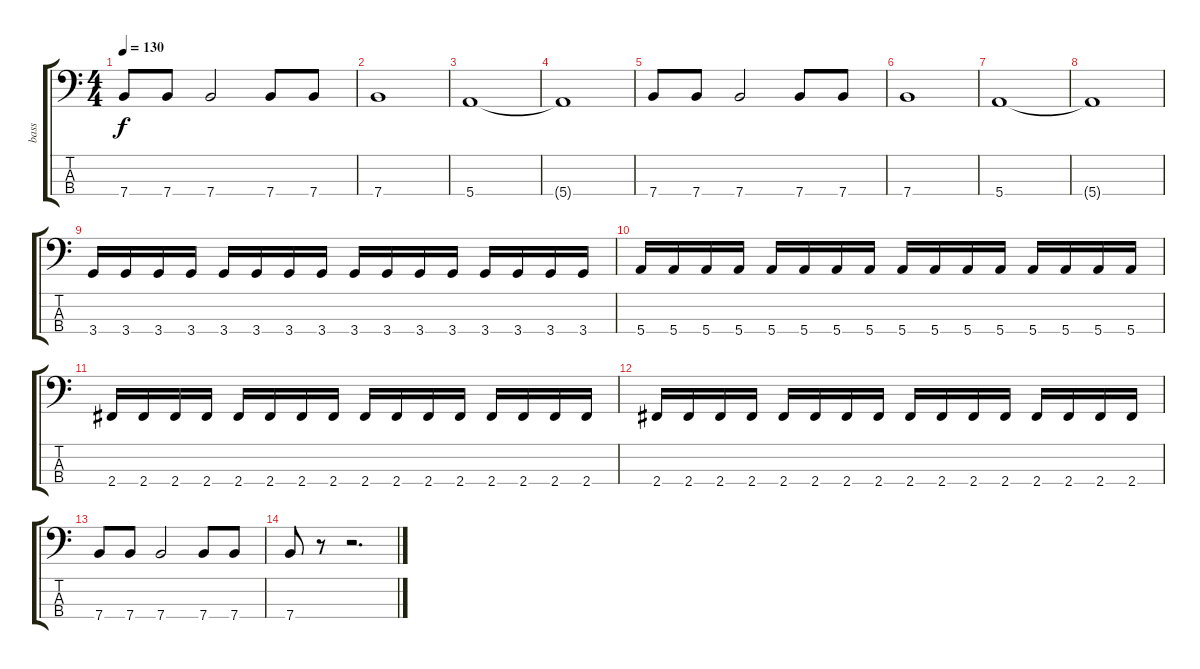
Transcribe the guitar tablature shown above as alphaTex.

\track ("bass" "bass") {instrument electricbassfinger}
\staff {score tabs}
\tuning (G2 D2 A1 E1) {hide}
\ts (4 4)
\tempo 130
\clef f4
\ks c
7.4.8{dy f} 7.4.8 7.4.2 7.4.8 7.4.8 |
7.4.1 |
5.4.1 |
5.4{t}.1 |
7.4.8 7.4.8 7.4.2 7.4.8 7.4.8 |
7.4.1 |
5.4.1 |
5.4{t}.1 |
3.4.16 3.4.16 3.4.16 3.4.16 3.4.16 3.4.16 3.4.16 3.4.16 3.4.16 3.4.16 3.4.16 3.4.16 3.4.16 3.4.16 3.4.16 3.4.16 |
5.4.16 5.4.16 5.4.16 5.4.16 5.4.16 5.4.16 5.4.16 5.4.16 5.4.16 5.4.16 5.4.16 5.4.16 5.4.16 5.4.16 5.4.16 5.4.16 |
2.4.16 2.4.16 2.4.16 2.4.16 2.4.16 2.4.16 2.4.16 2.4.16 2.4.16 2.4.16 2.4.16 2.4.16 2.4.16 2.4.16 2.4.16 2.4.16 |
2.4.16 2.4.16 2.4.16 2.4.16 2.4.16 2.4.16 2.4.16 2.4.16 2.4.16 2.4.16 2.4.16 2.4.16 2.4.16 2.4.16 2.4.16 2.4.16 |
7.4.8 7.4.8 7.4.2 7.4.8 7.4.8 |
7.4.8 r.8 r.2{d}
